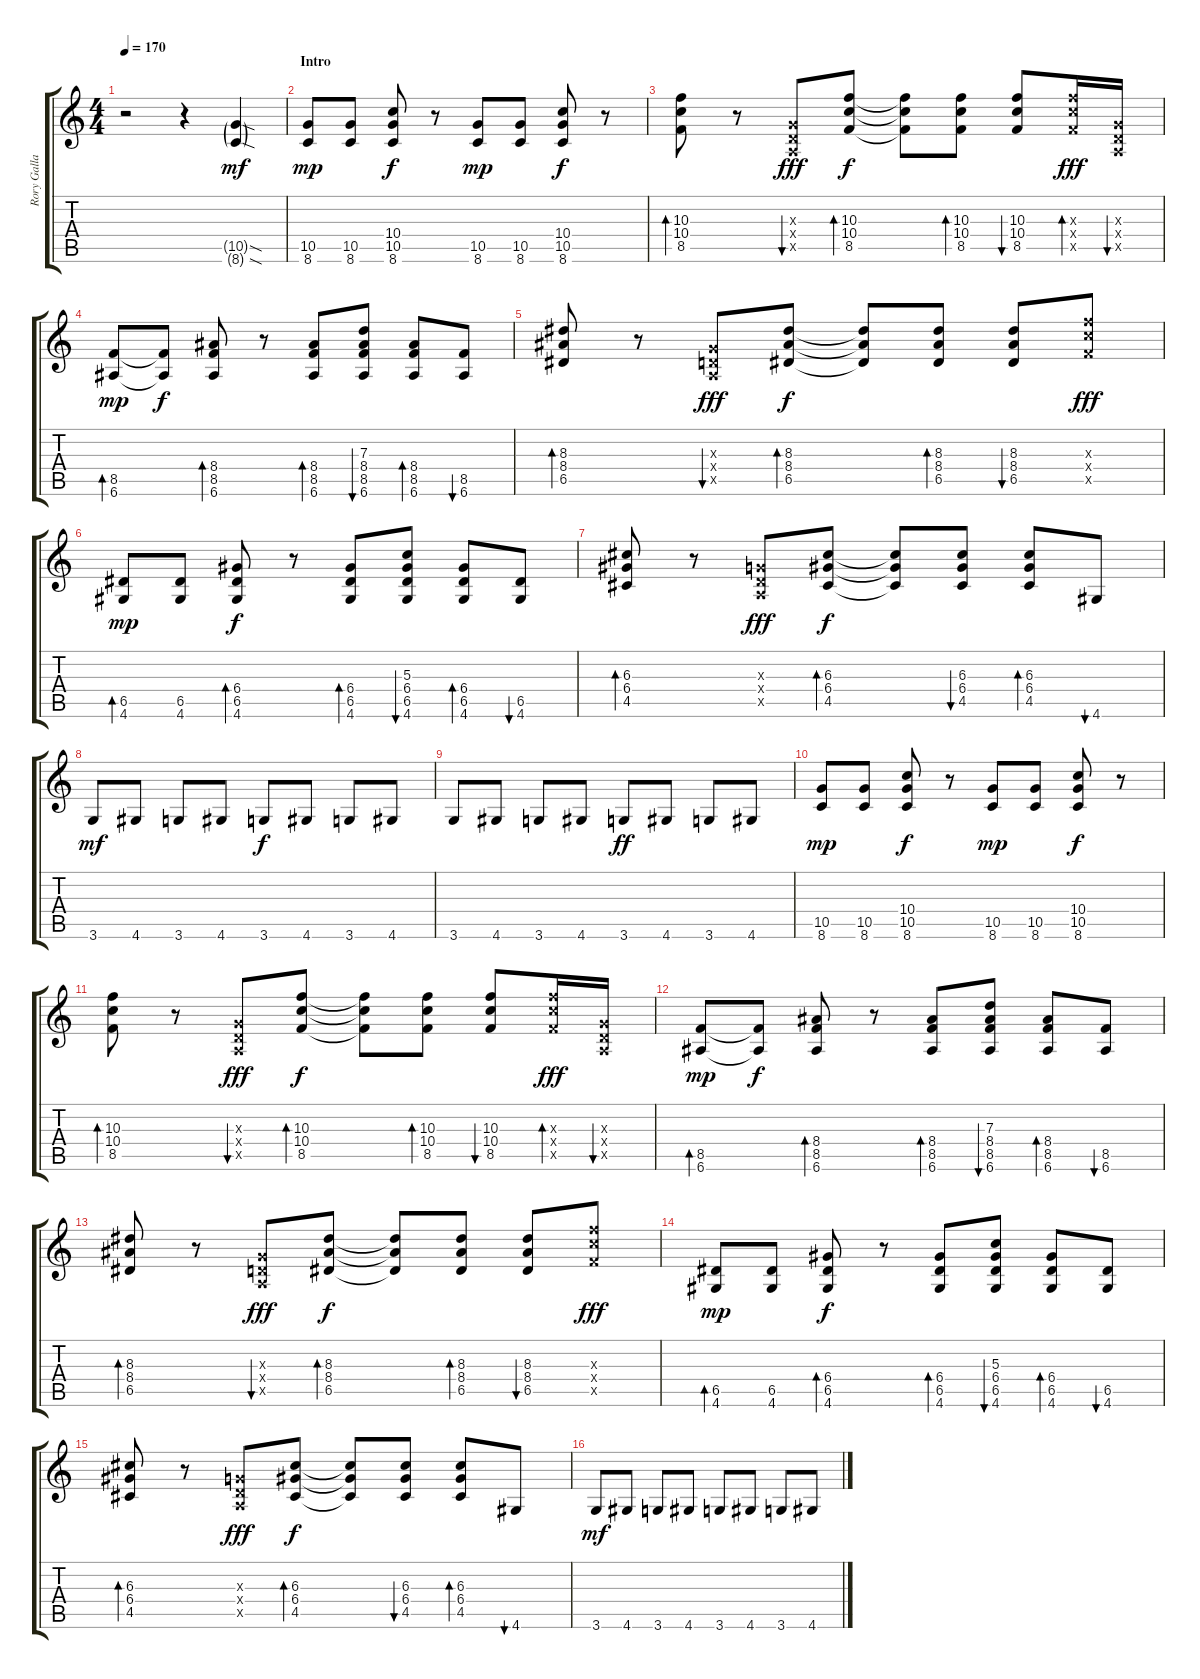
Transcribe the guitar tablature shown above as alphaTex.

\track ("Rory Gallagher" "Rory Galla") {instrument distortionguitar}
\staff {score tabs}
\tuning (E4 B3 G3 D3 A2 E2) {hide}
\ts (4 4)
\tempo 170
\clef g2
\ks c
r.2{dy mf instrument distortionguitar} r.4 (10.5{sod g} 8.6{sod g}).4 |
\section ("" "Intro")
(10.5 8.6).8{dy mp} (10.5 8.6).8 (10.4 10.5 8.6).8{dy f} r.8 (10.5 8.6).8{dy mp} (10.5 8.6).8 (10.4 10.5 8.6).8{dy f} r.8 |
(10.3 10.4 8.5).8{bd 60} r.8 (0.3{x} 0.4{x} 0.5{x}).8{bu 60 dy fff} (10.3 10.4 8.5).8{bd 60 dy f} (10.3{t} 10.4{t} 8.5{t}).8 (10.3 10.4 8.5).8{bd 60} (10.3 10.4 8.5).8{bu 60} (10.3{x} 10.4{x} 8.5{x}).16{bd 240 dy fff} (0.3{x} 0.4{x} 0.5{x}).16{bu 240} |
(8.5 6.6).8{bd 60 dy mp} (8.5{t} 6.6{t}).8{dy f} (8.4 8.5 6.6).8{bd 60} r.8 (8.4 8.5 6.6).8{bd 60} (7.3 8.4 8.5 6.6).8{bu 60} (8.4 8.5 6.6).8{bd 60} (8.5 6.6).8{bu 120} |
(8.3 8.4 6.5).8{bd 60} r.8 (0.3{x} 0.4{x} 0.5{x}).8{bu 60 dy fff} (8.3 8.4 6.5).8{bd 60 dy f} (8.3{t} 8.4{t} 6.5{t}).8 (8.3 8.4 6.5).8{bd 60} (8.3 8.4 6.5).8{bu 60} (10.3{x} 10.4{x} 8.5{x}).8{dy fff} |
(6.5 4.6).8{bd 60 dy mp} (6.5 4.6).8 (6.4 6.5 4.6).8{bd 60 dy f} r.8 (6.4 6.5 4.6).8{bd 60} (5.3 6.4 6.5 4.6).8{bu 60} (6.4 6.5 4.6).8{bd 60} (6.5 4.6).8{bu 120} |
(6.3 6.4 4.5).8{bd 60} r.8 (0.3{x} 0.4{x} 0.5{x}).8{dy fff} (6.3 6.4 4.5).8{bd 60 dy f} (6.3{t} 6.4{t} 4.5{t}).8 (6.3 6.4 4.5).8{bu 120} (6.3 6.4 4.5).8{bd 120} 4.6.8{bu 120} |
3.6.8{dy mf} 4.6.8 3.6.8 4.6.8 3.6.8{dy f} 4.6.8 3.6.8 4.6.8 |
3.6.8 4.6.8 3.6.8 4.6.8 3.6.8{dy ff} 4.6.8 3.6.8 4.6.8 |
(10.5 8.6).8{dy mp} (10.5 8.6).8 (10.4 10.5 8.6).8{dy f} r.8 (10.5 8.6).8{dy mp} (10.5 8.6).8 (10.4 10.5 8.6).8{dy f} r.8 |
(10.3 10.4 8.5).8{bd 60} r.8 (0.3{x} 0.4{x} 0.5{x}).8{bu 60 dy fff} (10.3 10.4 8.5).8{bd 60 dy f} (10.3{t} 10.4{t} 8.5{t}).8 (10.3 10.4 8.5).8{bd 60} (10.3 10.4 8.5).8{bu 60} (10.3{x} 10.4{x} 8.5{x}).16{bd 240 dy fff} (0.3{x} 0.4{x} 0.5{x}).16{bu 240} |
(8.5 6.6).8{bd 60 dy mp} (8.5{t} 6.6{t}).8{dy f} (8.4 8.5 6.6).8{bd 60} r.8 (8.4 8.5 6.6).8{bd 60} (7.3 8.4 8.5 6.6).8{bu 60} (8.4 8.5 6.6).8{bd 60} (8.5 6.6).8{bu 120} |
(8.3 8.4 6.5).8{bd 60} r.8 (0.3{x} 0.4{x} 0.5{x}).8{bu 60 dy fff} (8.3 8.4 6.5).8{bd 60 dy f} (8.3{t} 8.4{t} 6.5{t}).8 (8.3 8.4 6.5).8{bd 60} (8.3 8.4 6.5).8{bu 60} (10.3{x} 10.4{x} 8.5{x}).8{dy fff} |
(6.5 4.6).8{bd 60 dy mp} (6.5 4.6).8 (6.4 6.5 4.6).8{bd 60 dy f} r.8 (6.4 6.5 4.6).8{bd 60} (5.3 6.4 6.5 4.6).8{bu 60} (6.4 6.5 4.6).8{bd 60} (6.5 4.6).8{bu 120} |
(6.3 6.4 4.5).8{bd 60} r.8 (0.3{x} 0.4{x} 0.5{x}).8{dy fff} (6.3 6.4 4.5).8{bd 60 dy f} (6.3{t} 6.4{t} 4.5{t}).8 (6.3 6.4 4.5).8{bu 120} (6.3 6.4 4.5).8{bd 120} 4.6.8{bu 120} |
3.6.8{dy mf} 4.6.8 3.6.8 4.6.8 3.6.8 4.6.8 3.6.8 4.6.8
